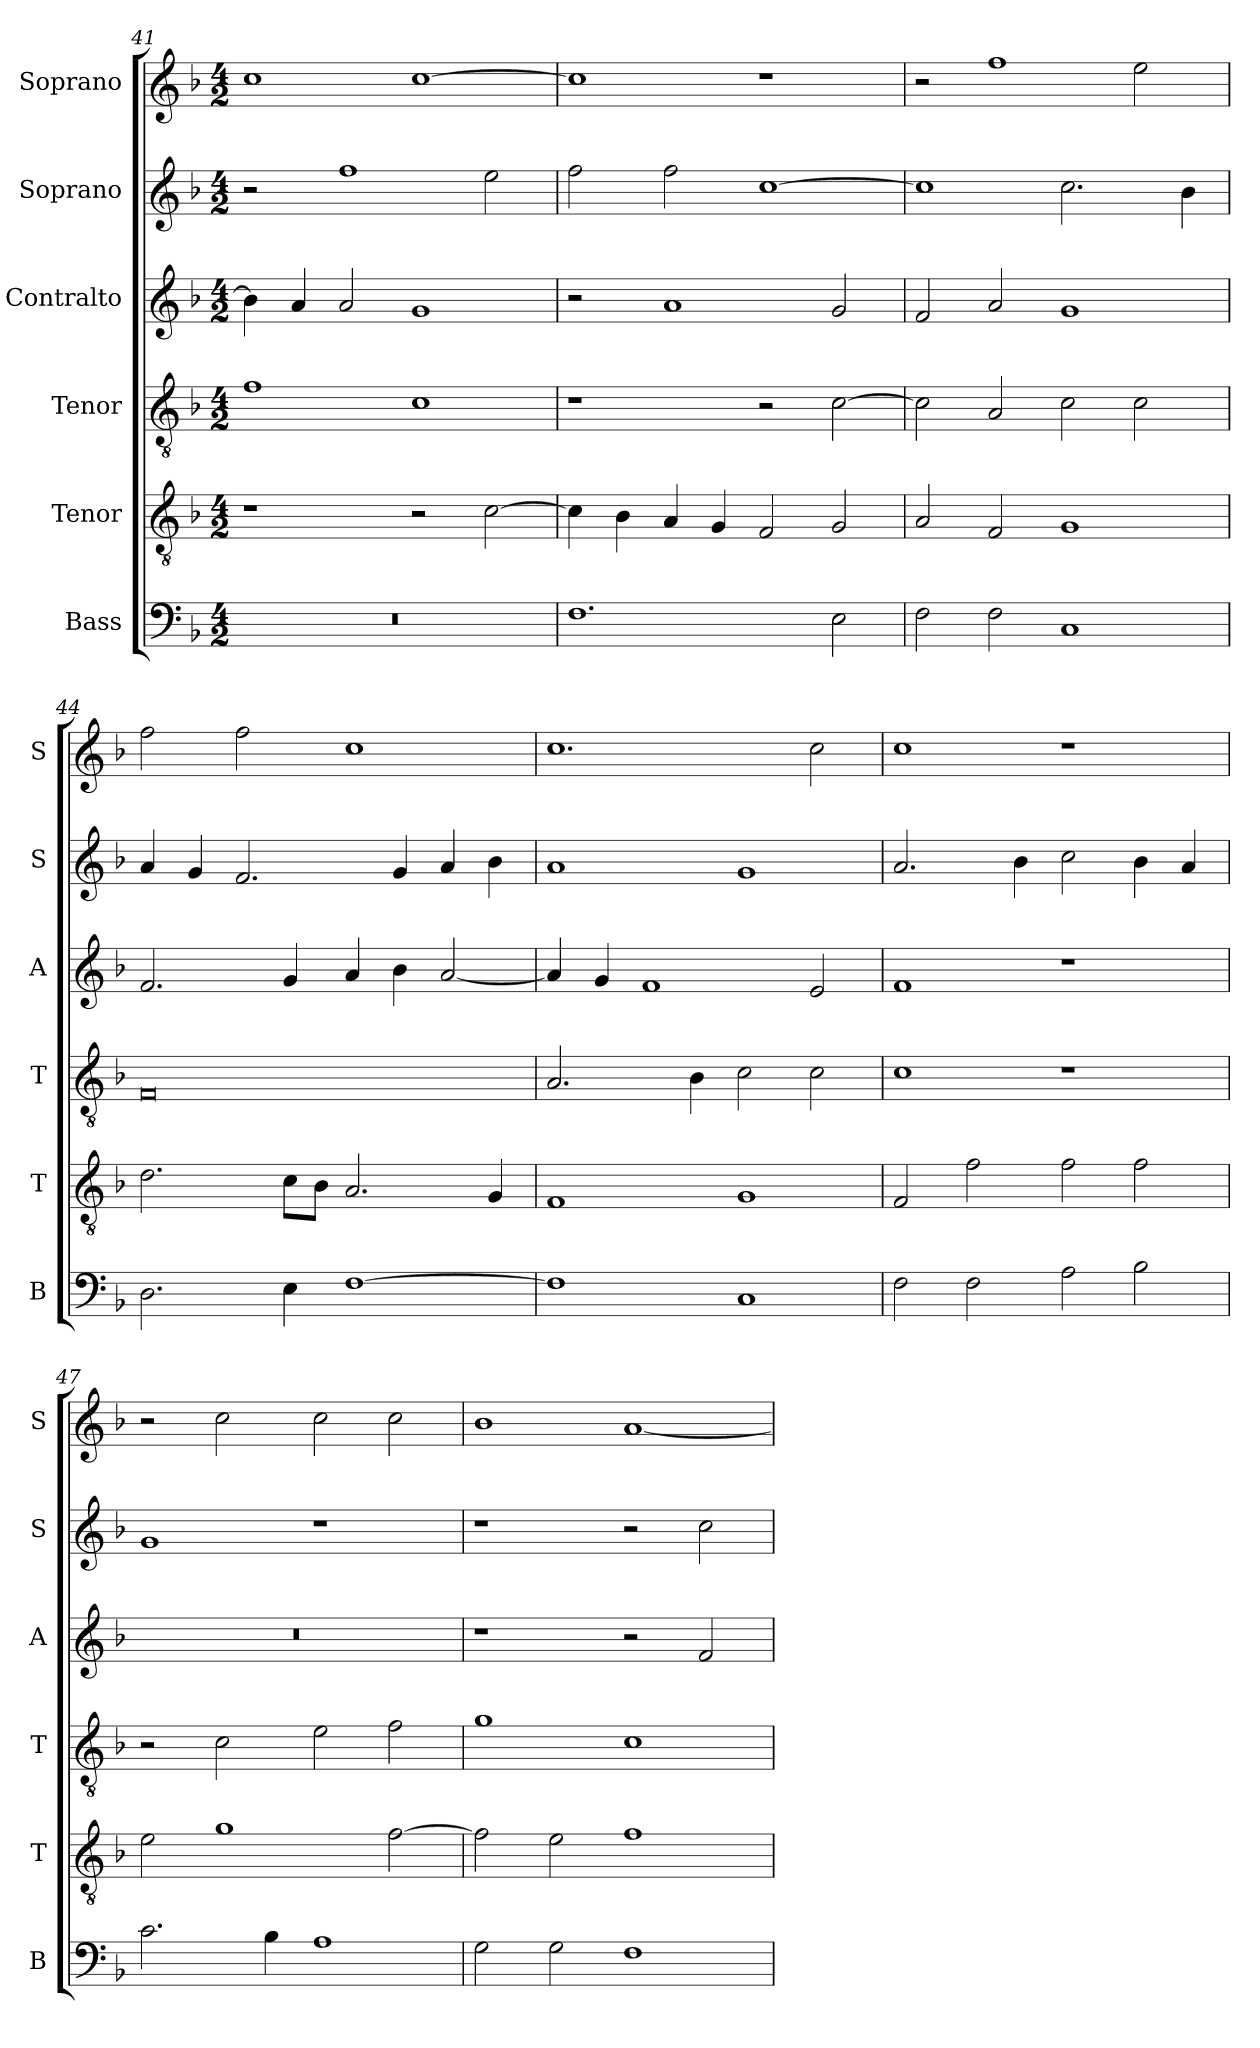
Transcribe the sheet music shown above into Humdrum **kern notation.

**kern	**kern	**kern	**kern	**kern	**kern
*part6	*part5	*part4	*part3	*part2	*part1
*staff6	*staff5	*staff4	*staff3	*staff2	*staff1
*I"Bass	*I"Tenor	*I"Tenor	*I"Contralto	*I"Soprano	*I"Soprano
*I'B	*I'T	*I'T	*I'A	*I'S	*I'S
*clefF4	*clefGv2	*clefGv2	*clefG2	*clefG2	*clefG2
*k[b-]	*k[b-]	*k[b-]	*k[b-]	*k[b-]	*k[b-]
*F:ion	*F:ion	*F:ion	*F:ion	*F:ion	*F:ion
*M4/2	*M4/2	*M4/2	*M4/2	*M4/2	*M4/2
=41	=41	=41	=41	=41	=41
0r	1r	1f	4b-]	2r	1cc
.	.	.	4a	.	.
.	.	.	2a	1ff	.
.	2r	1c	1g	.	[1cc
.	[2c	.	.	2ee	.
=42	=42	=42	=42	=42	=42
1.F	4c]	1r	2r	2ff	1cc]
.	4B-	.	.	.	.
.	4A	.	1a	2ff	.
.	4G	.	.	.	.
.	2F	2r	.	[1cc	1r
2E	2G	[2c	2g	.	.
=43	=43	=43	=43	=43	=43
2F	2A	2c]	2f	1cc]	2r
2F	2F	2A	2a	.	1ff
1C	1G	2c	1g	2.cc	.
.	.	2c	.	.	2ee
.	.	.	.	4b-	.
=44	=44	=44	=44	=44	=44
2.D	2.d	0F	2.f	4a	2ff
.	.	.	.	4g	.
.	.	.	.	2.f	2ff
4E	8c\L	.	4g	.	.
.	8B-\J	.	.	.	.
[1F	2.A	.	4a	.	1cc
.	.	.	4b-	4g	.
.	.	.	[2a	4a	.
.	4G	.	.	4b-	.
=45	=45	=45	=45	=45	=45
1F]	1F	2.A	4a]	1a	1.cc
.	.	.	4g	.	.
.	.	.	1f	.	.
.	.	4B-	.	.	.
1C	1G	2c	.	1g	.
.	.	2c	2e	.	2cc
=46	=46	=46	=46	=46	=46
2F	2F	1c	1f	2.a	1cc
2F	2f	.	.	.	.
.	.	.	.	4b-	.
2A	2f	1r	1r	2cc	1r
2B-	2f	.	.	4b-	.
.	.	.	.	4a	.
=47	=47	=47	=47	=47	=47
2.c	2e	2r	0r	1g	2r
.	1g	2c	.	.	2cc
4B-	.	.	.	.	.
1A	.	2e	.	1r	2cc
.	[2f	2f	.	.	2cc
=48	=48	=48	=48	=48	=48
2G	2f]	1g	1r	1r	1b-
2G	2e	.	.	.	.
1F	1f	1c	2r	2r	[1a
.	.	.	2f	2cc	.
=	=	=	=	=	=
*-	*-	*-	*-	*-	*-
